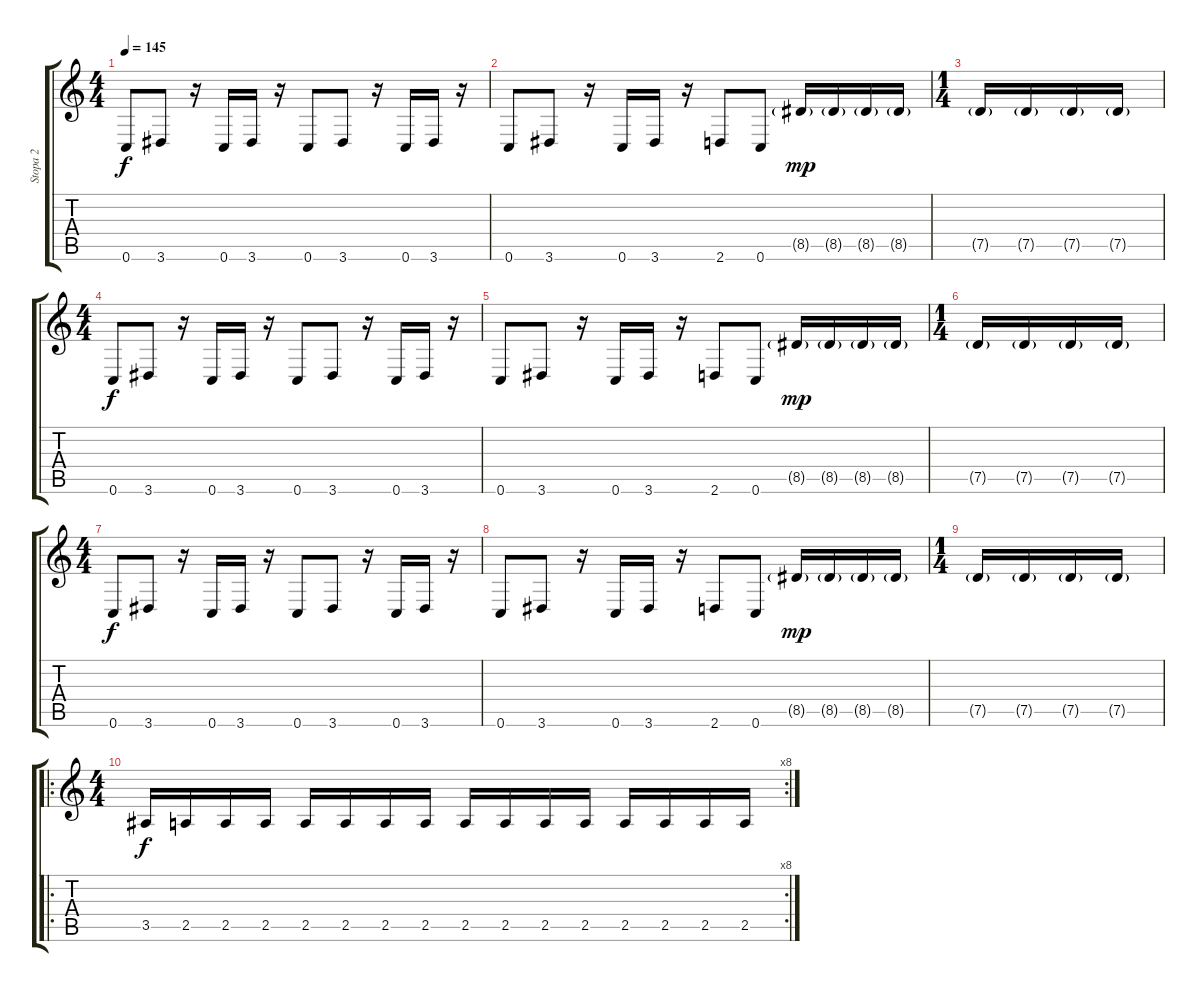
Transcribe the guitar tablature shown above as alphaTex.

\track ("Stopa 2" "Stopa 2") {instrument slapbass1}
\staff {score tabs}
\tuning (D4 A3 F3 C3 G2 C2) {hide}
\ts (4 4)
\tempo 145
\clef g2
\ks c
0.6.8{dy f} 3.6.8 r.16 0.6.16 3.6.16 r.16 0.6.8 3.6.8 r.16 0.6.16 3.6.16 r.16 |
0.6.8 3.6.8 r.16 0.6.16 3.6.16 r.16 2.6.8 0.6.8 8.5{g}.16{dy mp} 8.5{g}.16 8.5{g}.16 8.5{g}.16 |
\ts (1 4)
7.5{g}.16 7.5{g}.16 7.5{g}.16 7.5{g}.16 |
\ts (4 4)
0.6.8{dy f} 3.6.8 r.16 0.6.16 3.6.16 r.16 0.6.8 3.6.8 r.16 0.6.16 3.6.16 r.16 |
0.6.8 3.6.8 r.16 0.6.16 3.6.16 r.16 2.6.8 0.6.8 8.5{g}.16{dy mp} 8.5{g}.16 8.5{g}.16 8.5{g}.16 |
\ts (1 4)
7.5{g}.16 7.5{g}.16 7.5{g}.16 7.5{g}.16 |
\ts (4 4)
0.6.8{dy f} 3.6.8 r.16 0.6.16 3.6.16 r.16 0.6.8 3.6.8 r.16 0.6.16 3.6.16 r.16 |
0.6.8 3.6.8 r.16 0.6.16 3.6.16 r.16 2.6.8 0.6.8 8.5{g}.16{dy mp} 8.5{g}.16 8.5{g}.16 8.5{g}.16 |
\ts (1 4)
7.5{g}.16 7.5{g}.16 7.5{g}.16 7.5{g}.16 |
\ro
\rc 8
\ts (4 4)
3.5.16{dy f} 2.5.16 2.5.16 2.5.16 2.5.16 2.5.16 2.5.16 2.5.16 2.5.16 2.5.16 2.5.16 2.5.16 2.5.16 2.5.16 2.5.16 2.5.16
